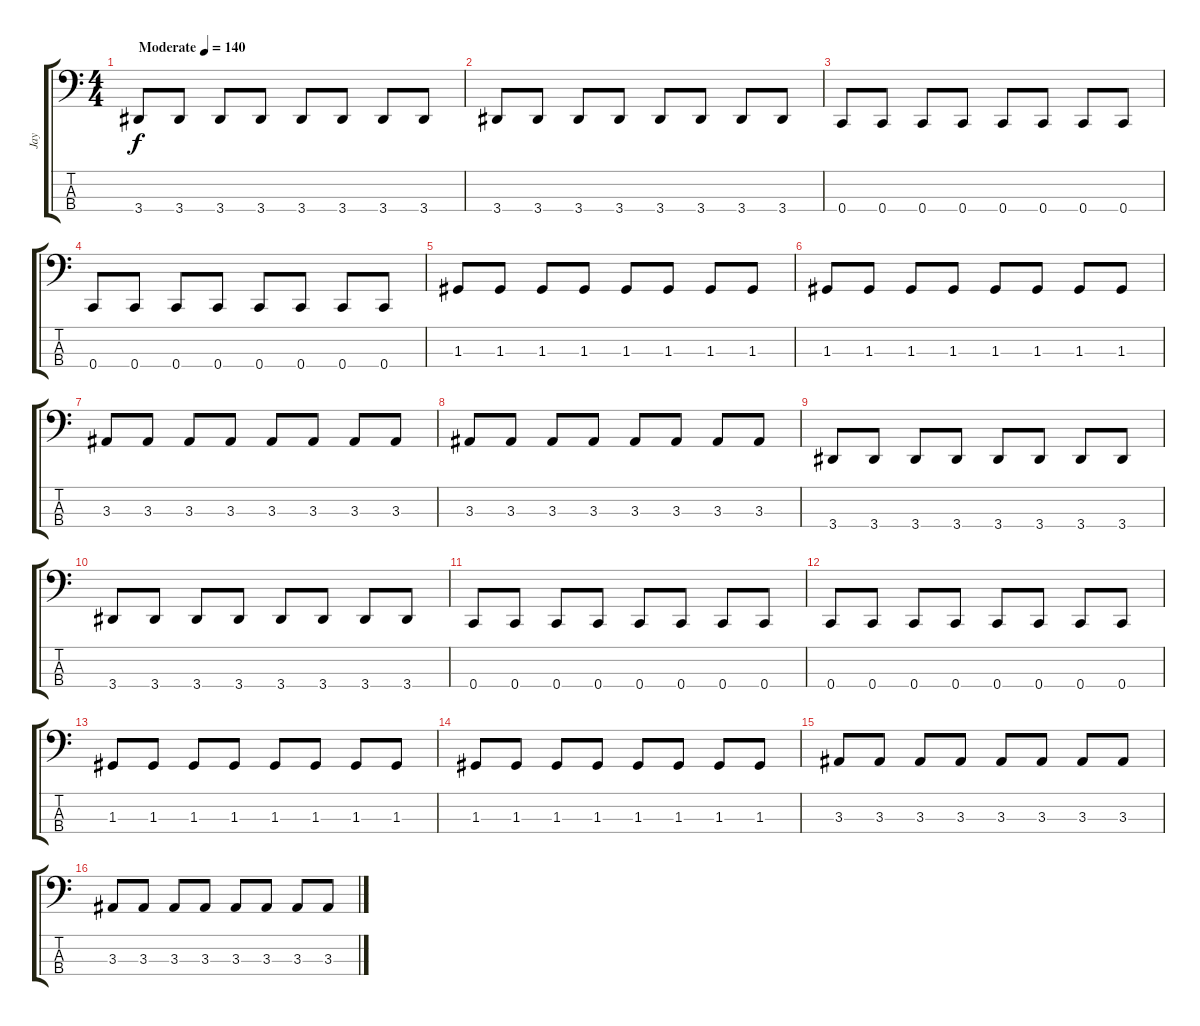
\track ("Jay" "Jay") {instrument electricbassfinger}
\staff {score tabs}
\tuning (F2 C2 G1 C1) {hide}
\ts (4 4)
\tempo (140 "Moderate")
\clef f4
\ks c
3.4.8{dy f instrument electricbassfinger} 3.4.8 3.4.8 3.4.8 3.4.8 3.4.8 3.4.8 3.4.8 |
3.4.8 3.4.8 3.4.8 3.4.8 3.4.8 3.4.8 3.4.8 3.4.8 |
0.4.8 0.4.8 0.4.8 0.4.8 0.4.8 0.4.8 0.4.8 0.4.8 |
0.4.8 0.4.8 0.4.8 0.4.8 0.4.8 0.4.8 0.4.8 0.4.8 |
1.3.8 1.3.8 1.3.8 1.3.8 1.3.8 1.3.8 1.3.8 1.3.8 |
1.3.8 1.3.8 1.3.8 1.3.8 1.3.8 1.3.8 1.3.8 1.3.8 |
3.3.8 3.3.8 3.3.8 3.3.8 3.3.8 3.3.8 3.3.8 3.3.8 |
3.3.8 3.3.8 3.3.8 3.3.8 3.3.8 3.3.8 3.3.8 3.3.8 |
3.4.8 3.4.8 3.4.8 3.4.8 3.4.8 3.4.8 3.4.8 3.4.8 |
3.4.8 3.4.8 3.4.8 3.4.8 3.4.8 3.4.8 3.4.8 3.4.8 |
0.4.8 0.4.8 0.4.8 0.4.8 0.4.8 0.4.8 0.4.8 0.4.8 |
0.4.8 0.4.8 0.4.8 0.4.8 0.4.8 0.4.8 0.4.8 0.4.8 |
1.3.8 1.3.8 1.3.8 1.3.8 1.3.8 1.3.8 1.3.8 1.3.8 |
1.3.8 1.3.8 1.3.8 1.3.8 1.3.8 1.3.8 1.3.8 1.3.8 |
3.3.8 3.3.8 3.3.8 3.3.8 3.3.8 3.3.8 3.3.8 3.3.8 |
3.3.8 3.3.8 3.3.8 3.3.8 3.3.8 3.3.8 3.3.8 3.3.8
